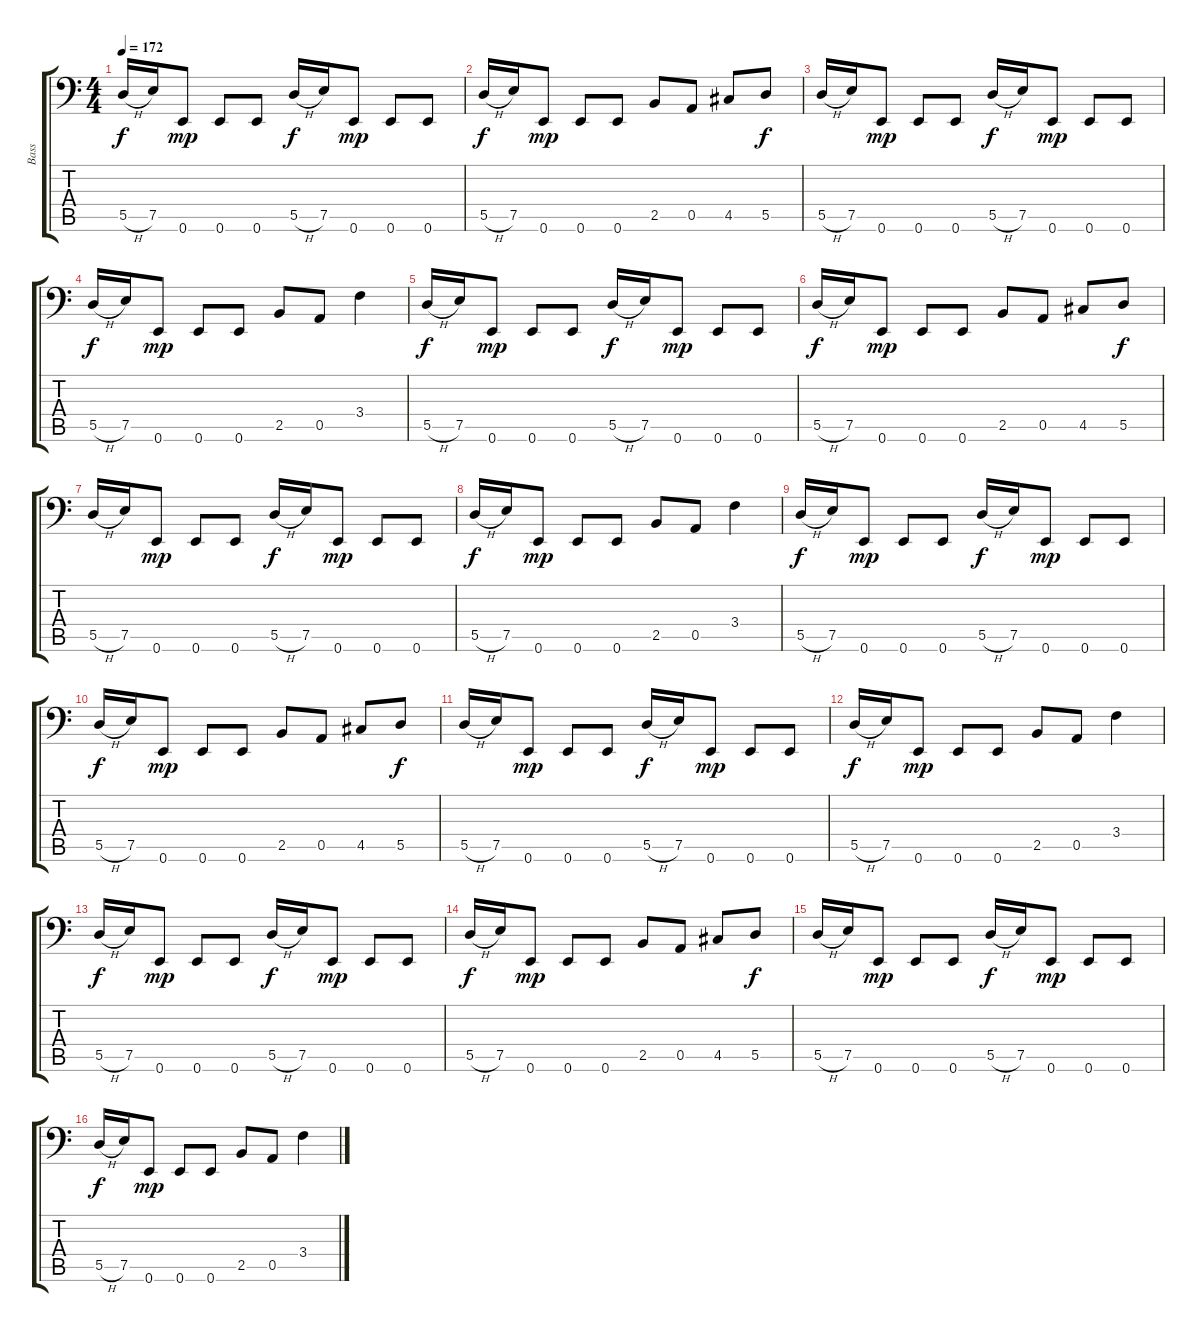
\track ("Bass" "Bass") {instrument electricbassfinger}
\staff {score tabs}
\tuning (E3 B2 G2 D2 A1 E1) {hide}
\ts (4 4)
\tempo 172
\clef f4
\ks c
5.5{h}.16{dy f} 7.5.16 0.6.8{dy mp} 0.6.8 0.6.8 5.5{h}.16{dy f} 7.5.16 0.6.8{dy mp} 0.6.8 0.6.8 |
5.5{h}.16{dy f} 7.5.16 0.6.8{dy mp} 0.6.8 0.6.8 2.5.8 0.5.8 4.5.8 5.5.8{dy f} |
5.5{h}.16 7.5.16 0.6.8{dy mp} 0.6.8 0.6.8 5.5{h}.16{dy f} 7.5.16 0.6.8{dy mp} 0.6.8 0.6.8 |
5.5{h}.16{dy f} 7.5.16 0.6.8{dy mp} 0.6.8 0.6.8 2.5.8 0.5.8 3.4.4 |
5.5{h}.16{dy f} 7.5.16 0.6.8{dy mp} 0.6.8 0.6.8 5.5{h}.16{dy f} 7.5.16 0.6.8{dy mp} 0.6.8 0.6.8 |
5.5{h}.16{dy f} 7.5.16 0.6.8{dy mp} 0.6.8 0.6.8 2.5.8 0.5.8 4.5.8 5.5.8{dy f} |
5.5{h}.16 7.5.16 0.6.8{dy mp} 0.6.8 0.6.8 5.5{h}.16{dy f} 7.5.16 0.6.8{dy mp} 0.6.8 0.6.8 |
5.5{h}.16{dy f} 7.5.16 0.6.8{dy mp} 0.6.8 0.6.8 2.5.8 0.5.8 3.4.4 |
5.5{h}.16{dy f} 7.5.16 0.6.8{dy mp} 0.6.8 0.6.8 5.5{h}.16{dy f} 7.5.16 0.6.8{dy mp} 0.6.8 0.6.8 |
5.5{h}.16{dy f} 7.5.16 0.6.8{dy mp} 0.6.8 0.6.8 2.5.8 0.5.8 4.5.8 5.5.8{dy f} |
5.5{h}.16 7.5.16 0.6.8{dy mp} 0.6.8 0.6.8 5.5{h}.16{dy f} 7.5.16 0.6.8{dy mp} 0.6.8 0.6.8 |
5.5{h}.16{dy f} 7.5.16 0.6.8{dy mp} 0.6.8 0.6.8 2.5.8 0.5.8 3.4.4 |
5.5{h}.16{dy f} 7.5.16 0.6.8{dy mp} 0.6.8 0.6.8 5.5{h}.16{dy f} 7.5.16 0.6.8{dy mp} 0.6.8 0.6.8 |
5.5{h}.16{dy f} 7.5.16 0.6.8{dy mp} 0.6.8 0.6.8 2.5.8 0.5.8 4.5.8 5.5.8{dy f} |
5.5{h}.16 7.5.16 0.6.8{dy mp} 0.6.8 0.6.8 5.5{h}.16{dy f} 7.5.16 0.6.8{dy mp} 0.6.8 0.6.8 |
5.5{h}.16{dy f} 7.5.16 0.6.8{dy mp} 0.6.8 0.6.8 2.5.8 0.5.8 3.4.4
